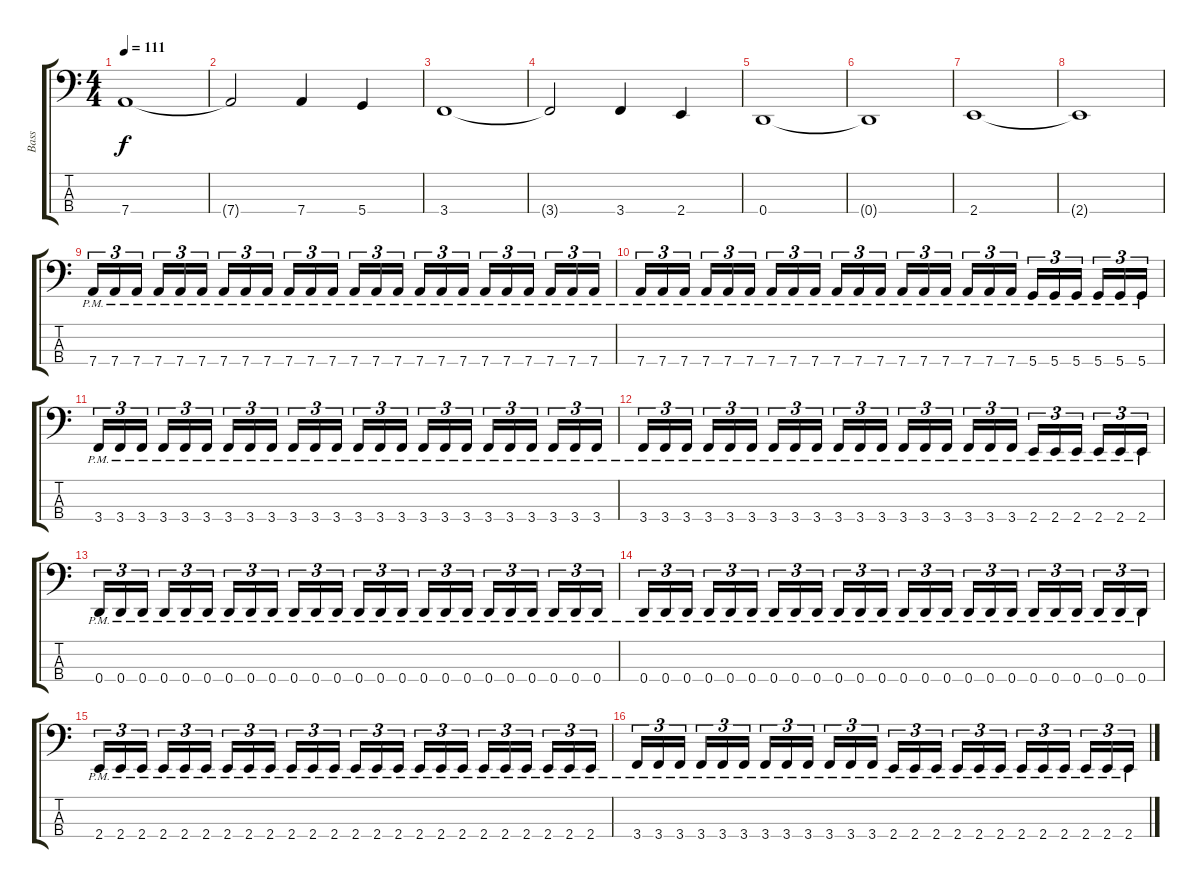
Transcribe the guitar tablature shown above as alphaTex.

\track ("Bass" "Bass") {instrument electricbasspick}
\staff {score tabs}
\tuning (F2 C2 G1 D1) {hide}
\ts (4 4)
\tempo 111
\clef f4
\ks c
7.4.1{dy f} |
7.4{t}.2 7.4.4 5.4.4 |
3.4.1 |
3.4{t}.2 3.4.4 2.4.4 |
0.4.1 |
0.4{t}.1 |
2.4.1 |
2.4{t}.1 |
7.4{pm}.16{tu (3 2)} 7.4{pm}.16{tu (3 2)} 7.4{pm}.16{tu (3 2)} 7.4{pm}.16{tu (3 2)} 7.4{pm}.16{tu (3 2)} 7.4{pm}.16{tu (3 2)} 7.4{pm}.16{tu (3 2)} 7.4{pm}.16{tu (3 2)} 7.4{pm}.16{tu (3 2)} 7.4{pm}.16{tu (3 2)} 7.4{pm}.16{tu (3 2)} 7.4{pm}.16{tu (3 2)} 7.4{pm}.16{tu (3 2)} 7.4{pm}.16{tu (3 2)} 7.4{pm}.16{tu (3 2)} 7.4{pm}.16{tu (3 2)} 7.4{pm}.16{tu (3 2)} 7.4{pm}.16{tu (3 2)} 7.4{pm}.16{tu (3 2)} 7.4{pm}.16{tu (3 2)} 7.4{pm}.16{tu (3 2)} 7.4{pm}.16{tu (3 2)} 7.4{pm}.16{tu (3 2)} 7.4{pm}.16{tu (3 2)} |
7.4{pm}.16{tu (3 2)} 7.4{pm}.16{tu (3 2)} 7.4{pm}.16{tu (3 2)} 7.4{pm}.16{tu (3 2)} 7.4{pm}.16{tu (3 2)} 7.4{pm}.16{tu (3 2)} 7.4{pm}.16{tu (3 2)} 7.4{pm}.16{tu (3 2)} 7.4{pm}.16{tu (3 2)} 7.4{pm}.16{tu (3 2)} 7.4{pm}.16{tu (3 2)} 7.4{pm}.16{tu (3 2)} 7.4{pm}.16{tu (3 2)} 7.4{pm}.16{tu (3 2)} 7.4{pm}.16{tu (3 2)} 7.4{pm}.16{tu (3 2)} 7.4{pm}.16{tu (3 2)} 7.4{pm}.16{tu (3 2)} 5.4{pm}.16{tu (3 2)} 5.4{pm}.16{tu (3 2)} 5.4{pm}.16{tu (3 2)} 5.4{pm}.16{tu (3 2)} 5.4{pm}.16{tu (3 2)} 5.4{pm}.16{tu (3 2)} |
3.4{pm}.16{tu (3 2)} 3.4{pm}.16{tu (3 2)} 3.4{pm}.16{tu (3 2)} 3.4{pm}.16{tu (3 2)} 3.4{pm}.16{tu (3 2)} 3.4{pm}.16{tu (3 2)} 3.4{pm}.16{tu (3 2)} 3.4{pm}.16{tu (3 2)} 3.4{pm}.16{tu (3 2)} 3.4{pm}.16{tu (3 2)} 3.4{pm}.16{tu (3 2)} 3.4{pm}.16{tu (3 2)} 3.4{pm}.16{tu (3 2)} 3.4{pm}.16{tu (3 2)} 3.4{pm}.16{tu (3 2)} 3.4{pm}.16{tu (3 2)} 3.4{pm}.16{tu (3 2)} 3.4{pm}.16{tu (3 2)} 3.4{pm}.16{tu (3 2)} 3.4{pm}.16{tu (3 2)} 3.4{pm}.16{tu (3 2)} 3.4{pm}.16{tu (3 2)} 3.4{pm}.16{tu (3 2)} 3.4{pm}.16{tu (3 2)} |
3.4{pm}.16{tu (3 2)} 3.4{pm}.16{tu (3 2)} 3.4{pm}.16{tu (3 2)} 3.4{pm}.16{tu (3 2)} 3.4{pm}.16{tu (3 2)} 3.4{pm}.16{tu (3 2)} 3.4{pm}.16{tu (3 2)} 3.4{pm}.16{tu (3 2)} 3.4{pm}.16{tu (3 2)} 3.4{pm}.16{tu (3 2)} 3.4{pm}.16{tu (3 2)} 3.4{pm}.16{tu (3 2)} 3.4{pm}.16{tu (3 2)} 3.4{pm}.16{tu (3 2)} 3.4{pm}.16{tu (3 2)} 3.4{pm}.16{tu (3 2)} 3.4{pm}.16{tu (3 2)} 3.4{pm}.16{tu (3 2)} 2.4{pm}.16{tu (3 2)} 2.4{pm}.16{tu (3 2)} 2.4{pm}.16{tu (3 2)} 2.4{pm}.16{tu (3 2)} 2.4{pm}.16{tu (3 2)} 2.4{pm}.16{tu (3 2)} |
0.4{pm}.16{tu (3 2)} 0.4{pm}.16{tu (3 2)} 0.4{pm}.16{tu (3 2)} 0.4{pm}.16{tu (3 2)} 0.4{pm}.16{tu (3 2)} 0.4{pm}.16{tu (3 2)} 0.4{pm}.16{tu (3 2)} 0.4{pm}.16{tu (3 2)} 0.4{pm}.16{tu (3 2)} 0.4{pm}.16{tu (3 2)} 0.4{pm}.16{tu (3 2)} 0.4{pm}.16{tu (3 2)} 0.4{pm}.16{tu (3 2)} 0.4{pm}.16{tu (3 2)} 0.4{pm}.16{tu (3 2)} 0.4{pm}.16{tu (3 2)} 0.4{pm}.16{tu (3 2)} 0.4{pm}.16{tu (3 2)} 0.4{pm}.16{tu (3 2)} 0.4{pm}.16{tu (3 2)} 0.4{pm}.16{tu (3 2)} 0.4{pm}.16{tu (3 2)} 0.4{pm}.16{tu (3 2)} 0.4{pm}.16{tu (3 2)} |
0.4{pm}.16{tu (3 2)} 0.4{pm}.16{tu (3 2)} 0.4{pm}.16{tu (3 2)} 0.4{pm}.16{tu (3 2)} 0.4{pm}.16{tu (3 2)} 0.4{pm}.16{tu (3 2)} 0.4{pm}.16{tu (3 2)} 0.4{pm}.16{tu (3 2)} 0.4{pm}.16{tu (3 2)} 0.4{pm}.16{tu (3 2)} 0.4{pm}.16{tu (3 2)} 0.4{pm}.16{tu (3 2)} 0.4{pm}.16{tu (3 2)} 0.4{pm}.16{tu (3 2)} 0.4{pm}.16{tu (3 2)} 0.4{pm}.16{tu (3 2)} 0.4{pm}.16{tu (3 2)} 0.4{pm}.16{tu (3 2)} 0.4{pm}.16{tu (3 2)} 0.4{pm}.16{tu (3 2)} 0.4{pm}.16{tu (3 2)} 0.4{pm}.16{tu (3 2)} 0.4{pm}.16{tu (3 2)} 0.4{pm}.16{tu (3 2)} |
2.4{pm}.16{tu (3 2)} 2.4{pm}.16{tu (3 2)} 2.4{pm}.16{tu (3 2)} 2.4{pm}.16{tu (3 2)} 2.4{pm}.16{tu (3 2)} 2.4{pm}.16{tu (3 2)} 2.4{pm}.16{tu (3 2)} 2.4{pm}.16{tu (3 2)} 2.4{pm}.16{tu (3 2)} 2.4{pm}.16{tu (3 2)} 2.4{pm}.16{tu (3 2)} 2.4{pm}.16{tu (3 2)} 2.4{pm}.16{tu (3 2)} 2.4{pm}.16{tu (3 2)} 2.4{pm}.16{tu (3 2)} 2.4{pm}.16{tu (3 2)} 2.4{pm}.16{tu (3 2)} 2.4{pm}.16{tu (3 2)} 2.4{pm}.16{tu (3 2)} 2.4{pm}.16{tu (3 2)} 2.4{pm}.16{tu (3 2)} 2.4{pm}.16{tu (3 2)} 2.4{pm}.16{tu (3 2)} 2.4{pm}.16{tu (3 2)} |
3.4{pm}.16{tu (3 2)} 3.4{pm}.16{tu (3 2)} 3.4{pm}.16{tu (3 2)} 3.4{pm}.16{tu (3 2)} 3.4{pm}.16{tu (3 2)} 3.4{pm}.16{tu (3 2)} 3.4{pm}.16{tu (3 2)} 3.4{pm}.16{tu (3 2)} 3.4{pm}.16{tu (3 2)} 3.4{pm}.16{tu (3 2)} 3.4{pm}.16{tu (3 2)} 3.4{pm}.16{tu (3 2)} 2.4{pm}.16{tu (3 2)} 2.4{pm}.16{tu (3 2)} 2.4{pm}.16{tu (3 2)} 2.4{pm}.16{tu (3 2)} 2.4{pm}.16{tu (3 2)} 2.4{pm}.16{tu (3 2)} 2.4{pm}.16{tu (3 2)} 2.4{pm}.16{tu (3 2)} 2.4{pm}.16{tu (3 2)} 2.4{pm}.16{tu (3 2)} 2.4{pm}.16{tu (3 2)} 2.4{pm}.16{tu (3 2)}
